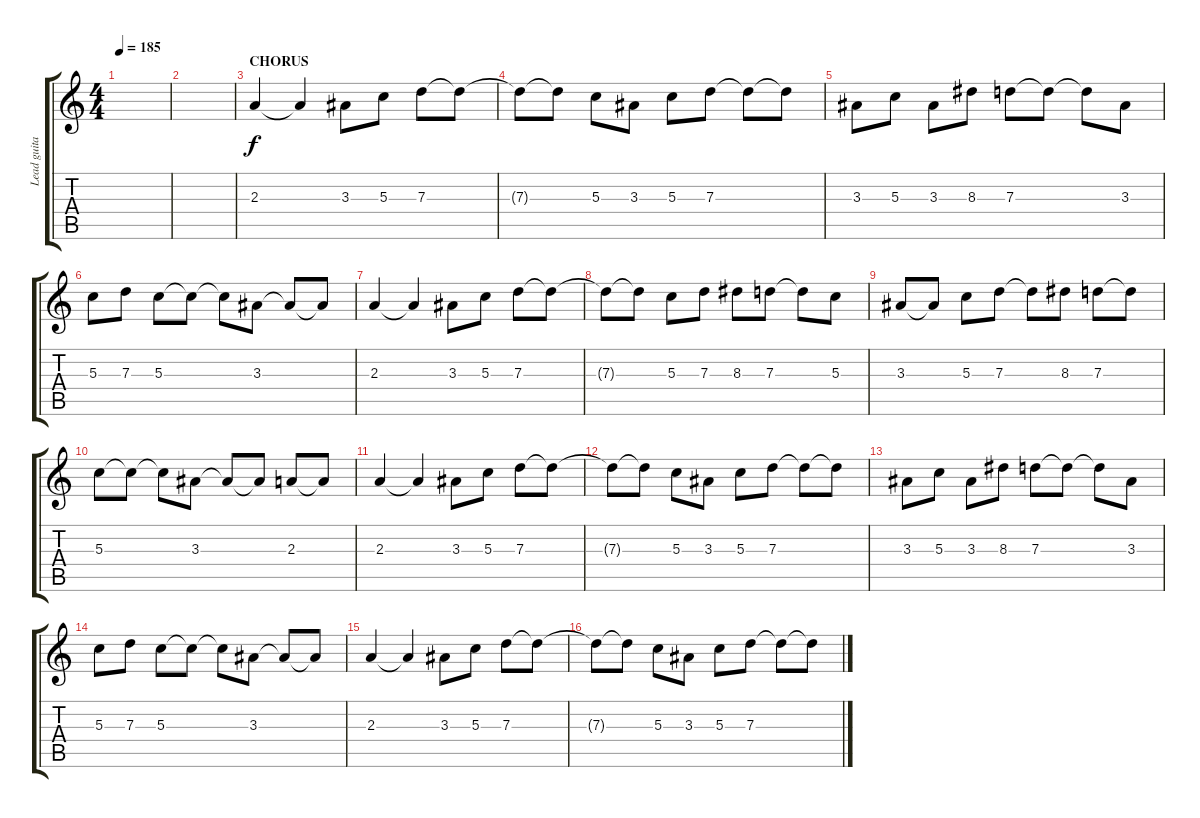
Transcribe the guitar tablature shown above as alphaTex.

\track ("Lead guitar" "Lead guita") {instrument distortionguitar}
\staff {score tabs}
\tuning (E4 B3 G3 D3 A2 D2) {hide}
\ts (4 4)
\tempo 185
\clef g2
\ks c
|
|
\section ("" "CHORUS")
2.3.4 2.3{t}.4 3.3.8 5.3.8 7.3.8 7.3{t}.8 |
7.3{t}.8 7.3{t}.8 5.3.8 3.3.8 5.3.8 7.3.8 7.3{t}.8 7.3{t}.8 |
3.3.8 5.3.8 3.3.8 8.3.8 7.3.8 7.3{t}.8 7.3{t}.8 3.3.8 |
5.3.8 7.3.8 5.3.8 5.3{t}.8 5.3{t}.8 3.3.8 3.3{t}.8 3.3{t}.8 |
2.3.4 2.3{t}.4 3.3.8 5.3.8 7.3.8 7.3{t}.8 |
7.3{t}.8 7.3{t}.8 5.3.8 7.3.8 8.3.8 7.3.8 7.3{t}.8 5.3.8 |
3.3.8 3.3{t}.8 5.3.8 7.3.8 7.3{t}.8 8.3.8 7.3.8 7.3{t}.8 |
5.3.8 5.3{t}.8 5.3{t}.8 3.3.8 3.3{t}.8 3.3{t}.8 2.3.8 2.3{t}.8 |
2.3.4 2.3{t}.4 3.3.8 5.3.8 7.3.8 7.3{t}.8 |
7.3{t}.8 7.3{t}.8 5.3.8 3.3.8 5.3.8 7.3.8 7.3{t}.8 7.3{t}.8 |
3.3.8 5.3.8 3.3.8 8.3.8 7.3.8 7.3{t}.8 7.3{t}.8 3.3.8 |
5.3.8 7.3.8 5.3.8 5.3{t}.8 5.3{t}.8 3.3.8 3.3{t}.8 3.3{t}.8 |
2.3.4 2.3{t}.4 3.3.8 5.3.8 7.3.8 7.3{t}.8 |
7.3{t}.8 7.3{t}.8 5.3.8 3.3.8 5.3.8 7.3.8 7.3{t}.8 7.3{t}.8
